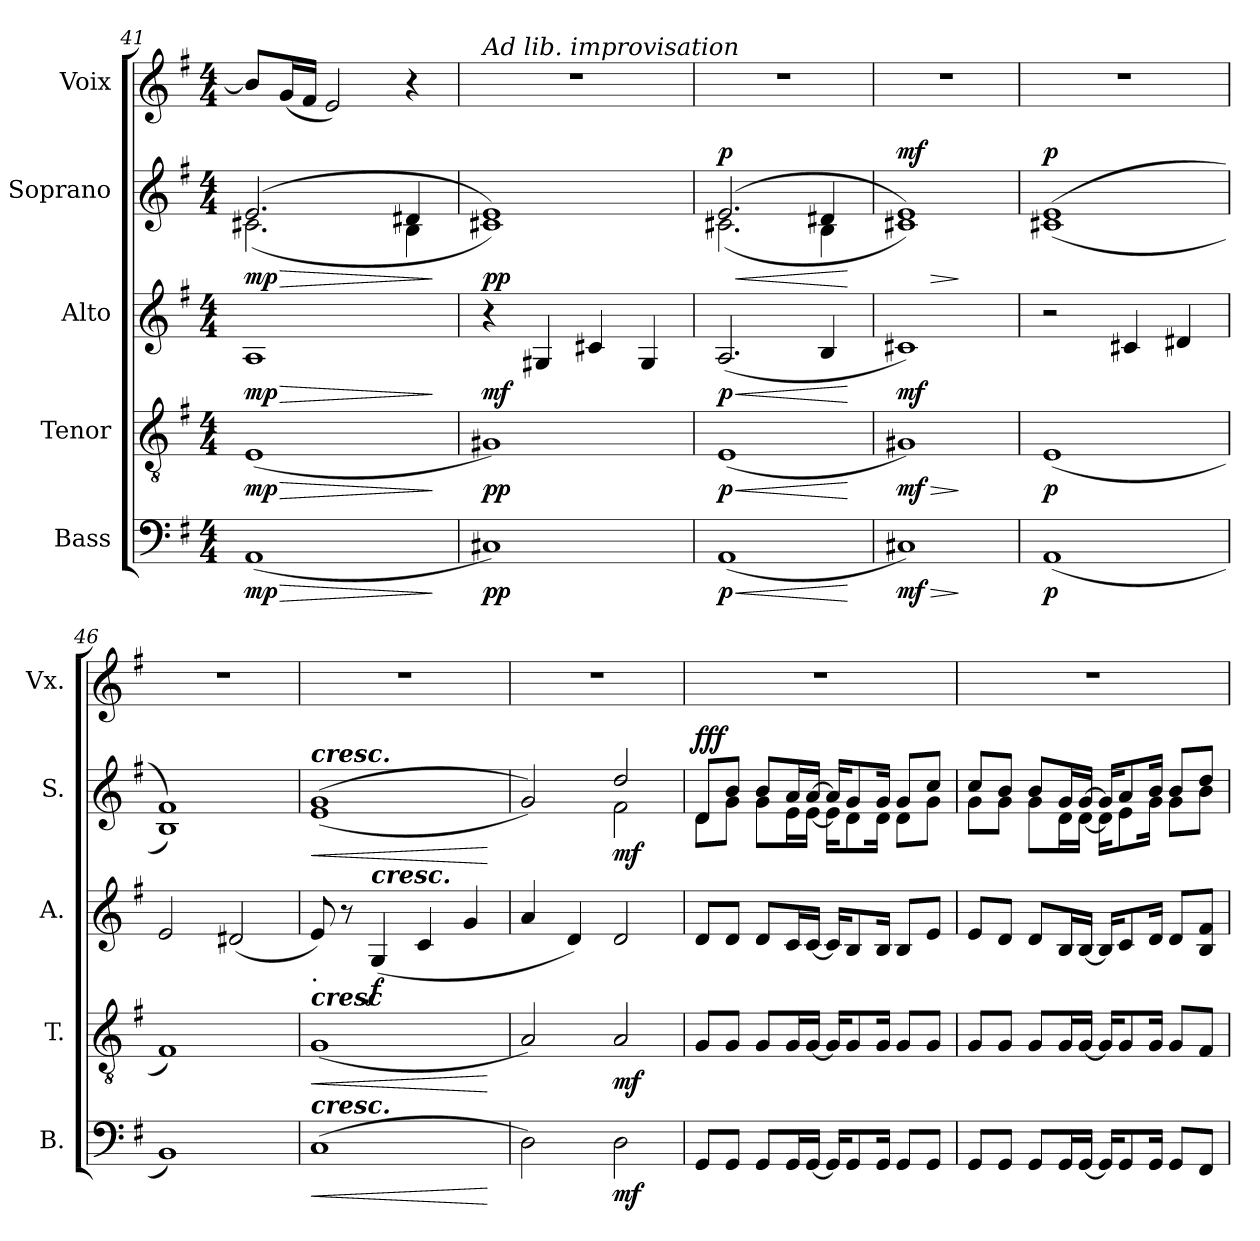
**kern	**dynam	**kern	**dynam	**kern	**dynam	**kern	**dynam	**kern
*part5	*part5	*part4	*part4	*part3	*part3	*part2	*part2	*part1
*staff5	*staff5	*staff4	*staff4	*staff3	*staff3	*staff2	*staff2	*staff1
*I"Bass	*	*I"Tenor	*	*I"Alto	*	*I"Soprano	*	*I"Voix
*I'B.	*	*I'T.	*	*I'A.	*	*I'S.	*	*I'Vx.
*clefF4	*	*clefGv2	*	*clefG2	*	*clefG2	*	*clefG2
*k[f#]	*	*k[f#]	*	*k[f#]	*	*k[f#]	*	*k[f#]
*M4/4	*	*M4/4	*	*M4/4	*	*M4/4	*	*M4/4
=41	=41	=41	=41	=41	=41	=41	=41	=41
!	!LO:HP:b	!	!LO:HP:b	!	!LO:HP:b	!	!LO:HP:b	!
*	*	*	*	*	*	*^	*	*
!	!LO:DY:n=1:b	!	!LO:DY:n=1:b	!	!LO:DY:n=1:b	!	!	!LO:DY:n=1:b	!
(1AA	> mp	(1E	> mp	1A	> mp	(2.e/	(2.c#X\	> mp	8b/L]
.	.	.	.	.	.	.	.	.	(16g/L
.	.	.	.	.	.	.	.	.	16f#/JJ
.	.	.	.	.	.	.	.	.	2e/)
.	.	.	.	.	.	4d#X/	4B\	.	4r
*	*	*	*	*	*	*v	*v	*	*
.	]	.	]	.	]	.	]	.
=42	=42	=42	=42	=42	=42	=42	=42	=42
!	!	!	!	!	!	!	!	!LO:TX:a:i:t=Ad lib. improvisation
!	!LO:DY:b	!	!LO:DY:b	!	!LO:DY:b	!	!LO:DY:b	!
1C#X)	pp	1G#X)	pp	4r	mf	1c#X 1e))	pp	1r
.	.	.	.	4G#X/	.	.	.	.
.	.	.	.	4c#X/	.	.	.	.
.	.	.	.	4G#/	.	.	.	.
!!LO:PB:g=z
=43	=43	=43	=43	=43	=43	=43	=43	=43
!	!LO:HP:b	!	!LO:HP:b	!	!LO:HP:b	!	!LO:HP:b	!
*	*	*	*	*	*	*^	*	*
!	!LO:DY:n=1:b	!	!LO:DY:n=1:b	!	!LO:DY:n=1:b	!	!	!LO:DY:n=1:a	!
(1AA	< p	(1E	< p	(2.A/	< p	(2.e/	(2.c#X\	< p	1r
.	.	.	.	4B/	.	4d#X/	4B\	.	.
*	*	*	*	*	*	*v	*v	*	*
.	[	.	[	.	[	.	[	.
=44	=44	=44	=44	=44	=44	=44	=44	=44
!	!LO:HP:b	!	!LO:HP:b	!	!	!	!LO:HP:b	!
*	*	*	*	*	*	*^	*	*
!	!LO:DY:n=1:b	!	!LO:DY:n=1:b	!	!LO:DY:b	!	!	!LO:DY:n=1:a	!
1C#X)	> mf	1G#X)	> mf	1c#X)	mf	1e)	1c#X)	> mf	1r
*	*	*	*	*	*	*v	*v	*	*
.	]	.	]	.	.	.	]	.
=45	=45	=45	=45	=45	=45	=45	=45	=45
*	*	*	*	*	*	*^	*	*
!	!LO:DY:b	!	!LO:DY:b	!	!	!	!	!LO:DY:a	!
(1AA	p	(1E	p	2r	.	(1e	(1c#X	p	1r
.	.	.	.	4c#X/	.	.	.	.	.
.	.	.	.	4d#X/	.	.	.	.	.
=46	=46	=46	=46	=46	=46	=46	=46	=46	=46
1BB)	.	1F#)	.	2e/	.	1f#)	1B)	.	1r
.	.	.	.	(2d#X/	.	.	.	.	.
=47	=47	=47	=47	=47	=47	=47	=47	=47	=47
!	!	!	!	!	!	!LO:TX:a:Bi:t=cresc.	!	!	!
!	!	!LO:TX:a:Bi:t=cresc	!	!	!	!	!	!	!
!	!	!LO:TX:a:t=.	!	!	!	!	!	!	!
!LO:TX:a:Bi:t=cresc.	!	!	!	!	!	!	!	!	!
!	!LO:HP:b	!	!LO:HP:b	!	!	!	!	!LO:HP:b	!
(1C	<	(1G	<	8e/)	.	(1g	(1e	<	1r
.	.	.	.	8r	.	.	.	.	.
!	!	!	!	!LO:TX:a:Bi:t=cresc.	!	!	!	!	!
!	!	!	!	!	!LO:DY:b	!	!	!	!
.	.	.	.	(4G/	f	.	.	.	.
.	.	.	.	4c/	.	.	.	.	.
.	.	.	.	4g/	.	.	.	.	.
*	*	*	*	*	*	*v	*v	*	*
.	[	.	[	.	.	.	[	.
=48	=48	=48	=48	=48	=48	=48	=48	=48
*	*	*	*	*	*	*^	*	*
2D\)	.	2A/)	.	4a/	.	2g/))	2ryy	.	1r
.	.	.	.	4d/)	.	.	.	.	.
!	!LO:DY:b	!	!LO:DY:b	!	!	!	!	!LO:DY:b	!
2D\	mf	2A/	mf	2d/	.	2dd/	2f#\	mf	.
=49	=49	=49	=49	=49	=49	=49	=49	=49	=49
!	!	!	!	!	!	!	!	!LO:DY:a	!
8GG/L	.	8G/L	.	8d/L	.	8d/L	8d\L	fff	1r
8GG/J	.	8G/J	.	8d/J	.	8b/J	8g\J	.	.
8GG/L	.	8G/L	.	8d/L	.	8b/L	8g\L	.	.
16GG/L	.	16G/L	.	16c/L	.	16a/L	16e\L	.	.
[16GG/JJ	.	[16G/JJ	.	[16c/JJ	.	[16a/JJ	[16e\JJ	.	.
16GG/KL]	.	16G/KL]	.	16c/KL]	.	16a/KL]	16e\KL]	.	.
8GG/	.	8G/	.	8B/	.	8g/	8d\	.	.
16GG/Jk	.	16G/Jk	.	16B/Jk	.	16g/Jk	16d\Jk	.	.
8GG/L	.	8G/L	.	8B/L	.	8g/L	8d\L	.	.
8GG/J	.	8G/J	.	8e/J	.	8cc/J	8g\J	.	.
!!LO:LB:g=z
=50	=50	=50	=50	=50	=50	=50	=50	=50	=50
8GG/L	.	8G/L	.	8e/L	.	8cc/L	8g\L	.	1r
8GG/J	.	8G/J	.	8d/J	.	8b/J	8g\J	.	.
8GG/L	.	8G/L	.	8d/L	.	8b/L	8g\L	.	.
16GG/L	.	16G/L	.	16B/L	.	16g/L	16d\L	.	.
[16GG/JJ	.	[16G/JJ	.	[16B/JJ	.	[16g/JJ	[16d\JJ	.	.
16GG/KL]	.	16G/KL]	.	16B/KL]	.	16g/KL]	16d\KL]	.	.
8GG/	.	8G/	.	8c/	.	8a/	8e\	.	.
16GG/Jk	.	16G/Jk	.	16d/Jk	.	16b/Jk	16g\Jk	.	.
8GG/L	.	8G/L	.	8d/L	.	8b/L	8g\L	.	.
8FF#/J	.	8F#/J	.	8B/ 8f#/J	.	8dd/J	8b\J	.	.
*	*	*	*	*	*	*v	*v	*	*
=	=	=	=	=	=	=	=	=
*-	*-	*-	*-	*-	*-	*-	*-	*-
